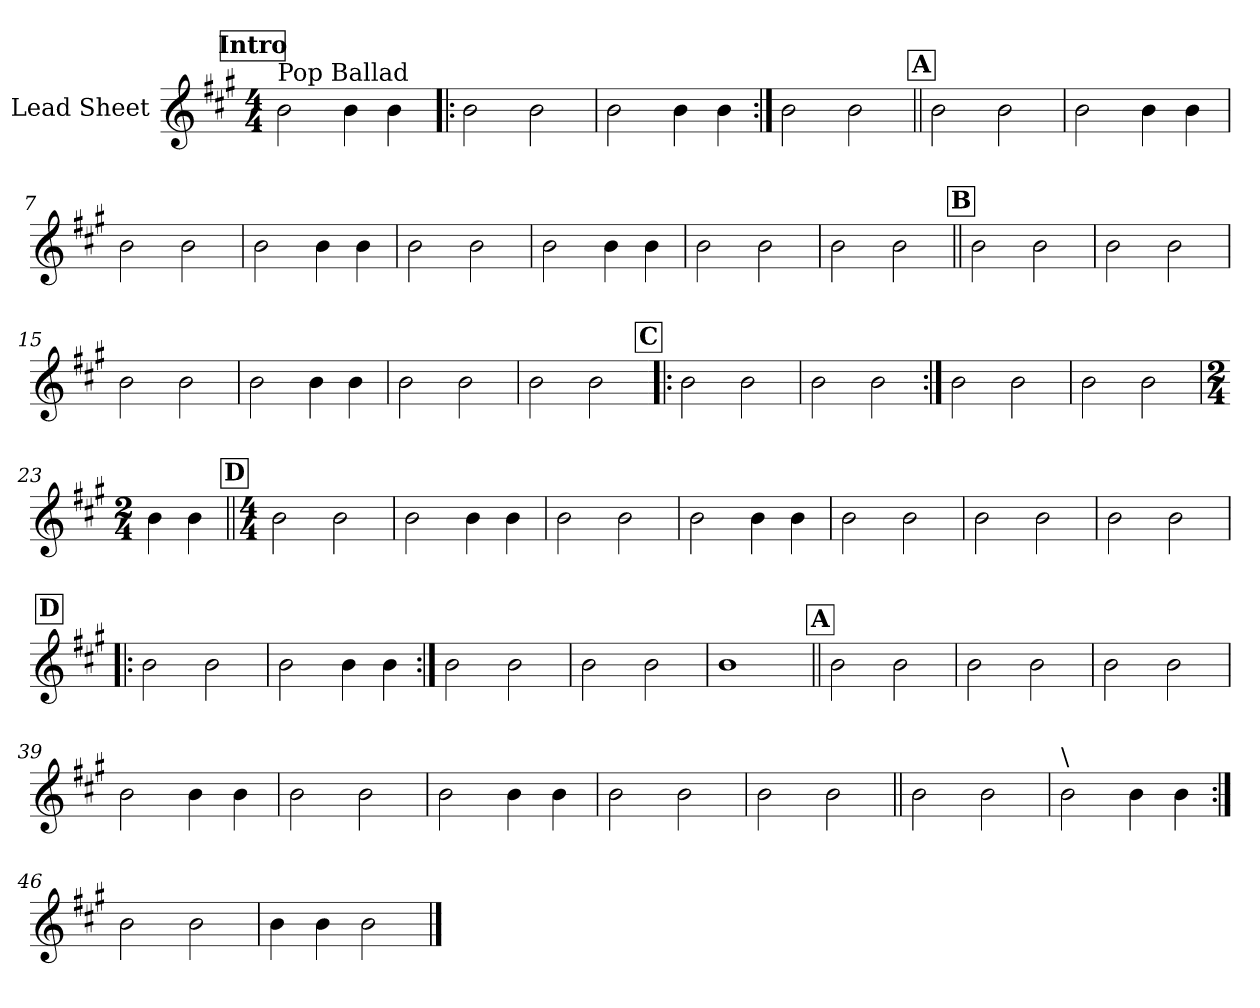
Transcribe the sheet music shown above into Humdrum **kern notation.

**kern
*part1
*staff1
*I"Lead Sheet
*clefG2
*k[f#c#g#]
*A:
*M4/4
*MM67
!!LO:REH:place=s1:a:fs=14:t=Intro
=1
!LO:TX:a:t=Pop Ballad
2b\
4b\
4b\
=2!|:
2b\
2b\
=3
2b\
4b\
4b\
=4:|!
2b\
2b\
!!LO:LB:g=z
!!LO:REH:place=s1:a:fs=14:t=A
=5||
2b\
2b\
=6
2b\
4b\
4b\
=7
2b\
2b\
=8
2b\
4b\
4b\
!!LO:LB:g=z
=9
2b\
2b\
=10
2b\
4b\
4b\
=11
2b\
2b\
=12
2b\
2b\
!!LO:LB:g=z
!!LO:REH:place=s1:a:fs=14:t=B
=13||
2b\
2b\
=14
2b\
2b\
=15
2b\
2b\
=16
2b\
4b\
4b\
!!LO:LB:g=z
=17
2b\
2b\
=18
2b\
2b\
!!LO:REH:place=s1:a:fs=14:t=C
=19!|:
2b\
2b\
=20
2b\
2b\
!!LO:LB:g=z
=21:|!
2b\
2b\
=22
2b\
2b\
=23
*M2/4
4b\
4b\
!!LO:LB:g=z
!!LO:REH:place=s1:a:fs=14:t=D
=24||
*M4/4
2b\
2b\
=25
2b\
4b\
4b\
=26
2b\
2b\
=27
2b\
4b\
4b\
!!LO:LB:g=z
=28
2b\
2b\
=29
2b\
2b\
=30
2b\
2b\
!!LO:REH:place=s1:a:fs=14:t=D
=31!|:
2b\
2b\
!!LO:LB:g=z
=32
2b\
4b\
4b\
=33:|!
2b\
2b\
=34
2b\
2b\
=35
1b
!!LO:LB:g=z
!!LO:REH:place=s1:a:fs=14:t=A
=36||
2b\
2b\
=37
2b\
2b\
=38
2b\
2b\
=39
2b\
4b\
4b\
!!LO:PB:g=z
=40
2b\
2b\
=41
2b\
4b\
4b\
=42
2b\
2b\
=43
2b\
2b\
!!LO:LB:g=z
=44||
2b\
2b\
=45
!LO:TX:a:t=\
2b\
4b\
4b\
=46:|!
2b\
2b\
=47
4b\
4b\
2b\
==
*-
